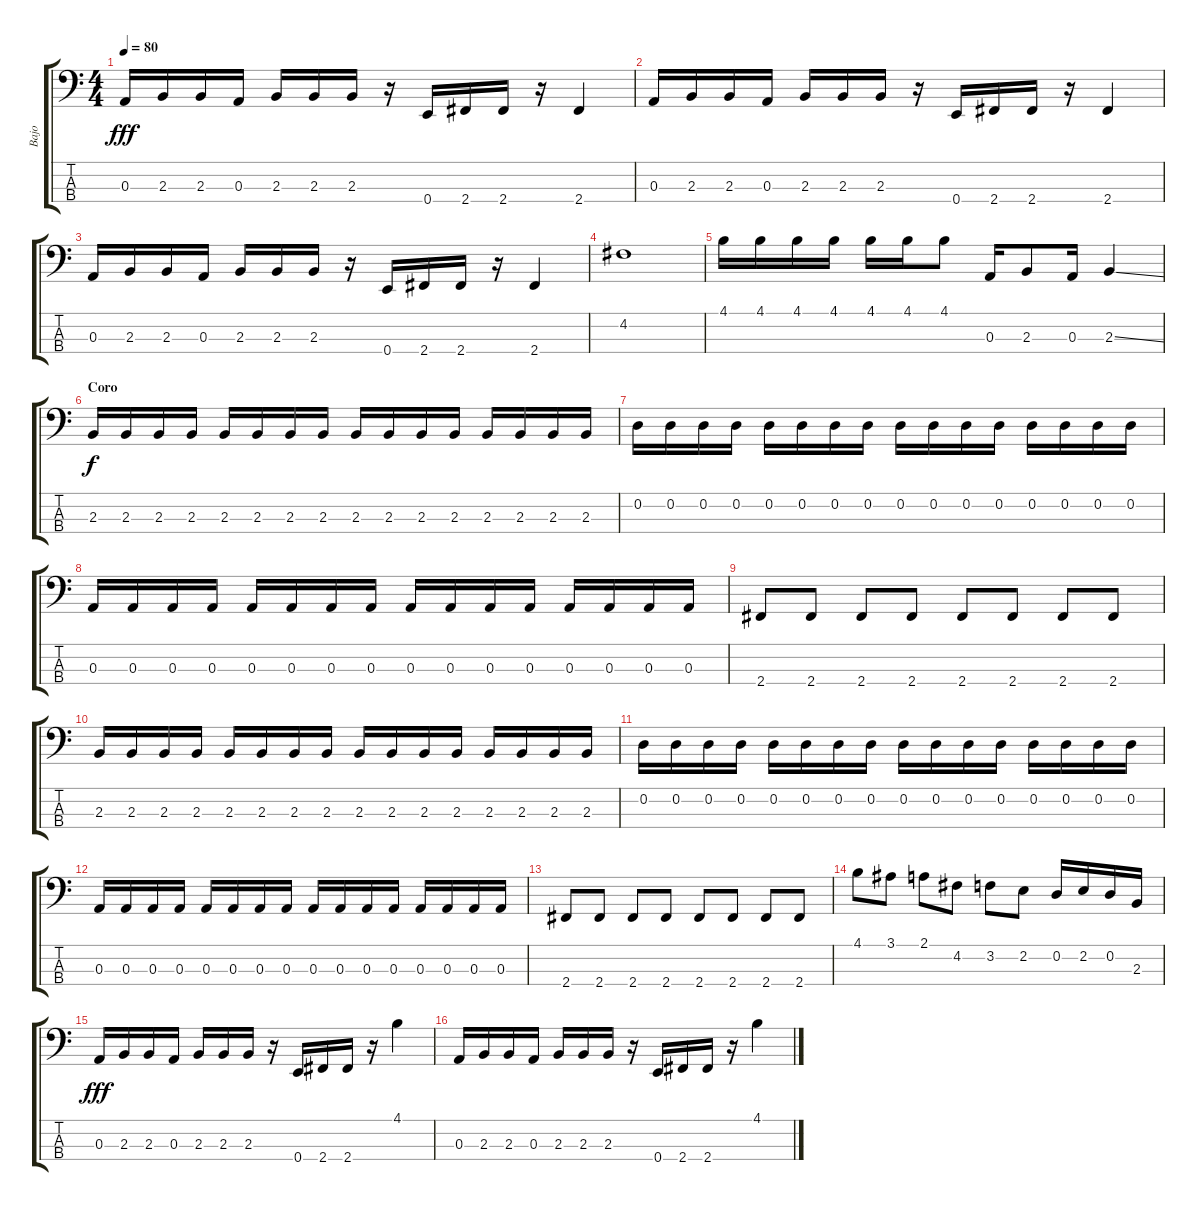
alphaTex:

\track ("Bajo" "Bajo") {instrument electricbasspick}
\staff {score tabs}
\tuning (G2 D2 A1 E1) {hide}
\ts (4 4)
\tempo 80
\clef f4
\ks c
0.3.16{dy fff} 2.3.16 2.3.16 0.3.16 2.3.16 2.3.16 2.3.16 r.16 0.4.16 2.4.16 2.4.16 r.16 2.4.4 |
0.3.16 2.3.16 2.3.16 0.3.16 2.3.16 2.3.16 2.3.16 r.16 0.4.16 2.4.16 2.4.16 r.16 2.4.4 |
0.3.16 2.3.16 2.3.16 0.3.16 2.3.16 2.3.16 2.3.16 r.16 0.4.16 2.4.16 2.4.16 r.16 2.4.4 |
4.2.1 |
4.1.16 4.1.16 4.1.16 4.1.16 4.1.16 4.1.16 4.1.8 0.3.16 2.3.8 0.3.16 2.3{ss}.4 |
\section ("" "Coro")
2.3.16{dy f} 2.3.16 2.3.16 2.3.16 2.3.16 2.3.16 2.3.16 2.3.16 2.3.16 2.3.16 2.3.16 2.3.16 2.3.16 2.3.16 2.3.16 2.3.16 |
0.2.16 0.2.16 0.2.16 0.2.16 0.2.16 0.2.16 0.2.16 0.2.16 0.2.16 0.2.16 0.2.16 0.2.16 0.2.16 0.2.16 0.2.16 0.2.16 |
0.3.16 0.3.16 0.3.16 0.3.16 0.3.16 0.3.16 0.3.16 0.3.16 0.3.16 0.3.16 0.3.16 0.3.16 0.3.16 0.3.16 0.3.16 0.3.16 |
2.4.8 2.4.8 2.4.8 2.4.8 2.4.8 2.4.8 2.4.8 2.4.8 |
2.3.16 2.3.16 2.3.16 2.3.16 2.3.16 2.3.16 2.3.16 2.3.16 2.3.16 2.3.16 2.3.16 2.3.16 2.3.16 2.3.16 2.3.16 2.3.16 |
0.2.16 0.2.16 0.2.16 0.2.16 0.2.16 0.2.16 0.2.16 0.2.16 0.2.16 0.2.16 0.2.16 0.2.16 0.2.16 0.2.16 0.2.16 0.2.16 |
0.3.16 0.3.16 0.3.16 0.3.16 0.3.16 0.3.16 0.3.16 0.3.16 0.3.16 0.3.16 0.3.16 0.3.16 0.3.16 0.3.16 0.3.16 0.3.16 |
2.4.8 2.4.8 2.4.8 2.4.8 2.4.8 2.4.8 2.4.8 2.4.8 |
4.1.8 3.1.8 2.1.8 4.2.8 3.2.8 2.2.8 0.2.16 2.2.16 0.2.16 2.3.16 |
0.3.16{dy fff} 2.3.16 2.3.16 0.3.16 2.3.16 2.3.16 2.3.16 r.16 0.4.16 2.4.16 2.4.16 r.16 4.1.4 |
0.3.16 2.3.16 2.3.16 0.3.16 2.3.16 2.3.16 2.3.16 r.16 0.4.16 2.4.16 2.4.16 r.16 4.1.4
